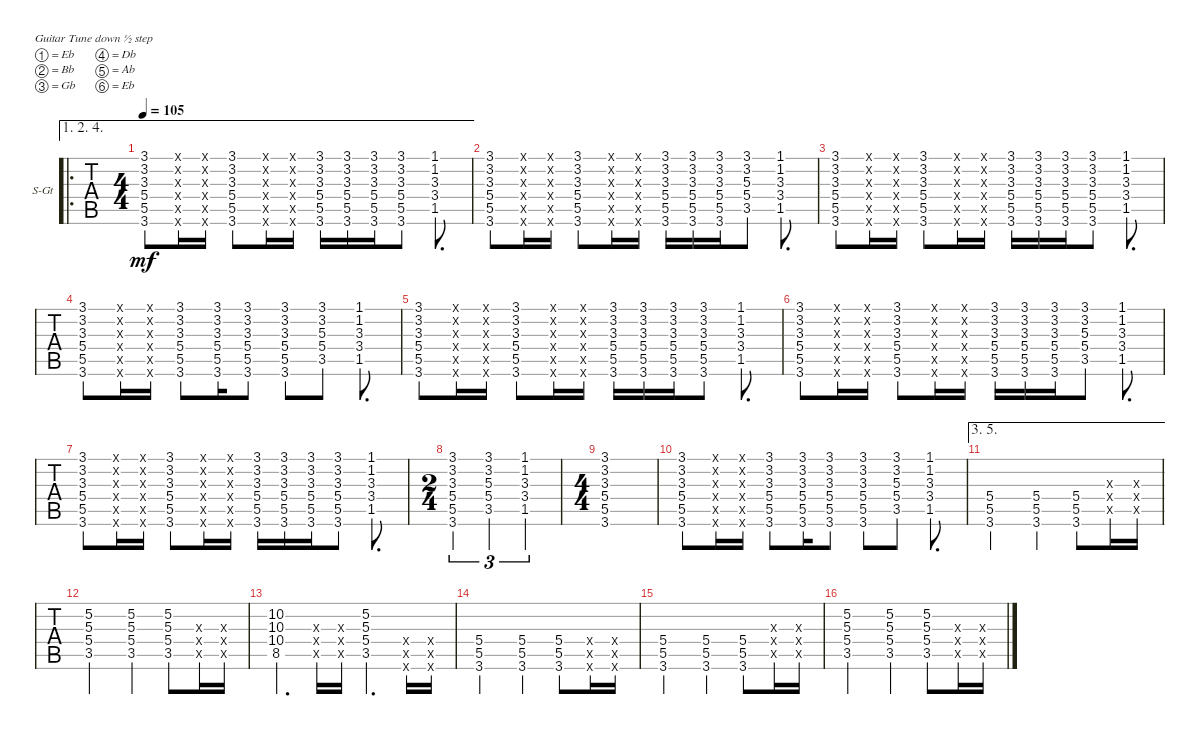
\defaultSystemsLayout 4
\bracketExtendMode groupsimilarinstruments
\firstSystemTrackNameOrientation horizontal
\otherSystemsTrackNameOrientation horizontal
\track ("Steel Guitar" "S-Gt") {instrument acousticguitarsteel}
\staff {tabs}
\tuning (Eb4 Bb3 Gb3 Db3 Ab2 Eb2)
\ae (1 2 4)
\ro
\ts (4 4)
\tempo 105
\clef g2
\ks c
(5.5 5.4 3.3 3.2 3.1 3.6).8{dy mf} (3.5{x} 0.6{x} 0.4{x} 0.3{x} 0.2{x} 0.1{x}).16 (4.5{x} 0.6{x} 0.4{x} 0.3{x} 0.1{x} 0.2{x}).16 (5.5 3.1 3.2 3.3 5.4 3.6).8 (3.5{x} 0.6{x} 0.4{x} 0.3{x} 0.2{x} 0.1{x}).16 (4.5{x} 0.6{x} 0.4{x} 0.3{x} 0.1{x} 0.2{x}).16 (5.5 3.1 3.2 3.3 5.4 3.6).16 (5.5 3.6 5.4 3.3 3.2 3.1).16 (5.5 3.1 3.2 3.3 5.4 3.6).16 (5.5 3.6 5.4 3.3 3.2 3.1).8 (3.3 3.4 1.5 1.2 1.1).8{d} |
(5.5 5.4 3.3 3.2 3.1 3.6).8 (3.5{x} 0.6{x} 0.4{x} 0.3{x} 0.2{x} 0.1{x}).16 (4.5{x} 0.6{x} 0.4{x} 0.3{x} 0.1{x} 0.2{x}).16 (5.5 3.1 3.2 3.3 5.4 3.6).8 (3.5{x} 0.6{x} 0.4{x} 0.3{x} 0.2{x} 0.1{x}).16 (4.5{x} 0.6{x} 0.4{x} 0.3{x} 0.1{x} 0.2{x}).16 (5.5 3.1 3.2 3.3 5.4 3.6).16 (5.5 3.6 5.4 3.3 3.2 3.1).16 (5.5 3.1 3.2 3.3 5.4 3.6).16 (3.5 5.4 5.3 3.2 3.1).8 (3.3 3.4 1.5 1.2 1.1).8{d} |
(5.5 5.4 3.3 3.2 3.1 3.6).8 (3.5{x} 0.6{x} 0.4{x} 0.3{x} 0.2{x} 0.1{x}).16 (4.5{x} 0.6{x} 0.4{x} 0.3{x} 0.1{x} 0.2{x}).16 (5.5 3.1 3.2 3.3 5.4 3.6).8 (3.5{x} 0.6{x} 0.4{x} 0.3{x} 0.2{x} 0.1{x}).16 (4.5{x} 0.6{x} 0.4{x} 0.3{x} 0.1{x} 0.2{x}).16 (5.5 3.1 3.2 3.3 5.4 3.6).16 (5.5 3.6 5.4 3.3 3.2 3.1).16 (5.5 3.1 3.2 3.3 5.4 3.6).16 (5.5 3.6 5.4 3.3 3.2 3.1).8 (3.3 3.4 1.5 1.2 1.1).8{d} |
(5.5 5.4 3.3 3.2 3.1 3.6).8 (3.5{x} 0.6{x} 0.4{x} 0.3{x} 0.2{x} 0.1{x}).16 (4.5{x} 0.6{x} 0.4{x} 0.3{x} 0.1{x} 0.2{x}).16 (5.5 3.1 3.2 3.3 5.4 3.6).8 (5.5 3.1 3.2 3.3 5.4 3.6).16 (5.5 3.1 3.2 3.3 5.4 3.6).8 (5.5{st} 3.1{st} 3.2{st} 3.3{st} 5.4{st} 3.6{st}).8 (3.5{st} 5.4{st} 5.3{st} 3.2{st} 3.1{st}).8 (3.3{st} 3.4{st} 1.5{st} 1.2{st} 1.1{st}).8{d} |
(5.5 5.4 3.3 3.2 3.1 3.6).8 (3.5{x} 0.6{x} 0.4{x} 0.3{x} 0.2{x} 0.1{x}).16 (4.5{x} 0.6{x} 0.4{x} 0.3{x} 0.1{x} 0.2{x}).16 (5.5 3.1 3.2 3.3 5.4 3.6).8 (3.5{x} 0.6{x} 0.4{x} 0.3{x} 0.2{x} 0.1{x}).16 (4.5{x} 0.6{x} 0.4{x} 0.3{x} 0.1{x} 0.2{x}).16 (5.5 3.1 3.2 3.3 5.4 3.6).16 (5.5 3.6 5.4 3.3 3.2 3.1).16 (5.5 3.1 3.2 3.3 5.4 3.6).16 (5.5 3.6 5.4 3.3 3.2 3.1).8 (3.3 3.4 1.5 1.2 1.1).8{d} |
(5.5 5.4 3.3 3.2 3.1 3.6).8 (3.5{x} 0.6{x} 0.4{x} 0.3{x} 0.2{x} 0.1{x}).16 (4.5{x} 0.6{x} 0.4{x} 0.3{x} 0.1{x} 0.2{x}).16 (5.5 3.1 3.2 3.3 5.4 3.6).8 (3.5{x} 0.6{x} 0.4{x} 0.3{x} 0.2{x} 0.1{x}).16 (4.5{x} 0.6{x} 0.4{x} 0.3{x} 0.1{x} 0.2{x}).16 (5.5 3.1 3.2 3.3 5.4 3.6).16 (5.5 3.6 5.4 3.3 3.2 3.1).16 (5.5 3.1 3.2 3.3 5.4 3.6).16 (3.5 5.4 5.3 3.2 3.1).8 (3.3 3.4 1.5 1.2 1.1).8{d} |
(5.5 5.4 3.3 3.2 3.1 3.6).8 (3.5{x} 0.6{x} 0.4{x} 0.3{x} 0.2{x} 0.1{x}).16 (4.5{x} 0.6{x} 0.4{x} 0.3{x} 0.1{x} 0.2{x}).16 (5.5 3.1 3.2 3.3 5.4 3.6).8 (3.5{x} 0.6{x} 0.4{x} 0.3{x} 0.2{x} 0.1{x}).16 (4.5{x} 0.6{x} 0.4{x} 0.3{x} 0.1{x} 0.2{x}).16 (5.5 3.1 3.2 3.3 5.4 3.6).16 (5.5 3.6 5.4 3.3 3.2 3.1).16 (5.5 3.1 3.2 3.3 5.4 3.6).16 (5.5 3.6 5.4 3.3 3.2 3.1).8 (3.3 3.4 1.5 1.2 1.1).8{d} |
\ts (2 4)
(5.5 3.1 3.2 3.3 5.4 3.6).4{tu (3 2)} (3.5 5.4 5.3 3.2 3.1).4{tu (3 2)} (3.3 3.4 1.5 1.2 1.1).4{tu (3 2)} |
\ts (4 4)
(5.5 5.4 3.3 3.2 3.1 3.6).1 |
(5.5 5.4 3.3 3.2 3.1 3.6).8 (3.5{x} 0.6{x} 0.4{x} 0.3{x} 0.2{x} 0.1{x}).16 (4.5{x} 0.6{x} 0.4{x} 0.3{x} 0.1{x} 0.2{x}).16 (5.5 3.1 3.2 3.3 5.4 3.6).8 (5.5 3.1 3.2 3.3 5.4 3.6).16 (5.5 3.1 3.2 3.3 5.4 3.6).8 (5.5{st} 3.1{st} 3.2{st} 3.3{st} 5.4{st} 3.6{st}).8 (3.5{st} 5.4{st} 5.3{st} 3.2{st} 3.1{st}).8 (3.3{st} 3.4{st} 1.5{st} 1.2{st} 1.1{st}).8{d} |
\ae (3 5)
(5.4 5.5 3.6).2 (5.4 3.6 5.5).4 (5.4 3.6 5.5).8 (0.3{x} 0.4{x} 3.5{x}).16 (0.3{x} 0.4{x} 3.5{x}).16 |
(5.2 5.3 5.4 3.5).2 (5.2 5.3 5.4 3.5).4 (5.2 5.3 5.4 3.5).8 (0.3{x} 0.4{x} 8.5{x}).16 (0.3{x} 0.4{x} 8.5{x}).16 |
(10.2 10.3 10.4 8.5).4{d} (0.3{x} 0.4{x} 3.5{x}).16 (0.3{x} 0.4{x} 3.5{x}).16 (5.2 5.3 5.4 3.5).4{d} (0.4{x} 0.5{x} 3.6{x}).16 (0.4{x} 0.5{x} 3.6{x}).16 |
(5.4 5.5 3.6).2 (5.4 5.5 3.6).4 (5.4 5.5 3.6).8 (0.4{x} 0.5{x} 3.6{x}).16 (0.4{x} 0.5{x} 3.6{x}).16 |
(5.4 5.5 3.6).2 (5.4 5.5 3.6).4 (5.4 5.5 3.6).8 (0.3{x} 0.4{x} 3.5{x}).16 (0.3{x} 0.4{x} 3.5{x}).16 |
(5.2 5.3 5.4 3.5).2 (5.2 5.3 5.4 3.5).4 (5.2 5.3 5.4 3.5).8 (0.3{x} 0.4{x} 8.5{x}).16 (0.3{x} 0.4{x} 8.5{x}).16
